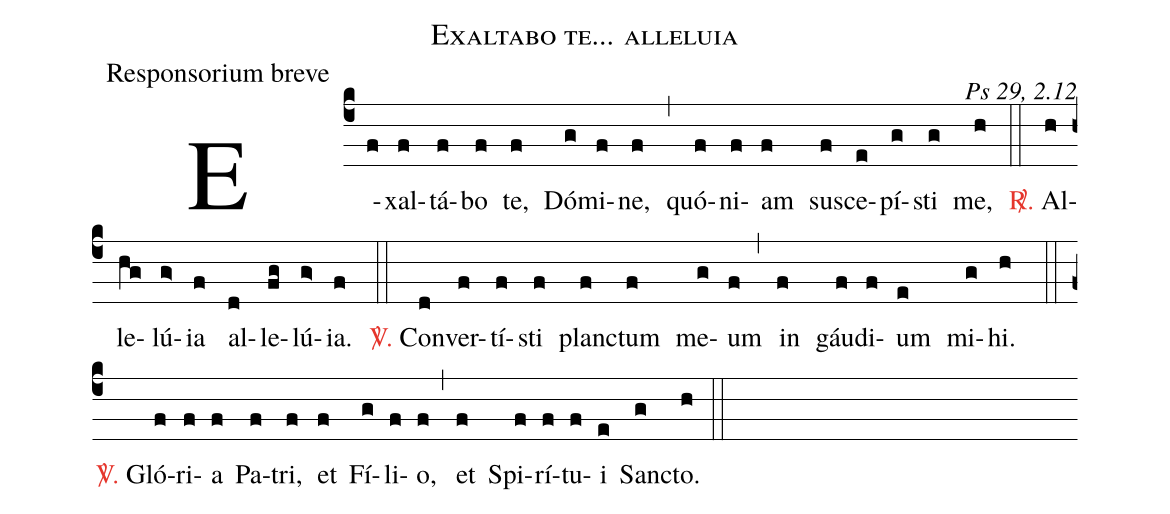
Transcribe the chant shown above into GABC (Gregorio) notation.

name:Exaltabo te... alleluia;
office-part:Responsorium breve;
commentary:Ps 29, 2.12;
%%
(c4)E(f)xal(f)tá(f)bo(f) te,(f) Dó(g)mi(f)ne,(f) (,) quó(f)ni(f)am(f) su(f)sce(e)pí(g)sti(g) me,(h) (::) <c><sp>R/</sp>.</c> Al(h)le(hg)lú(g>)ia(f) al(d)le(fg)lú(g>)ia.(f) (::) <c><sp>V/</sp>.</c>  Con(d)ver(f)tí(f)sti(f) plan(f)ctum(f) me(g)um(f) (,) in(f) gáu(f)di(f)um(e) mi(g)hi.(h) (::) <c><sp>V/</sp>.</c>  Gló(f)ri(f)a(f) Pa(f)tri,(f) et(f) Fí(g)li(f)o,(f) (,) et(f) Spi(f)rí(f)tu(f)i(e) San(g)cto.(h) (::)
